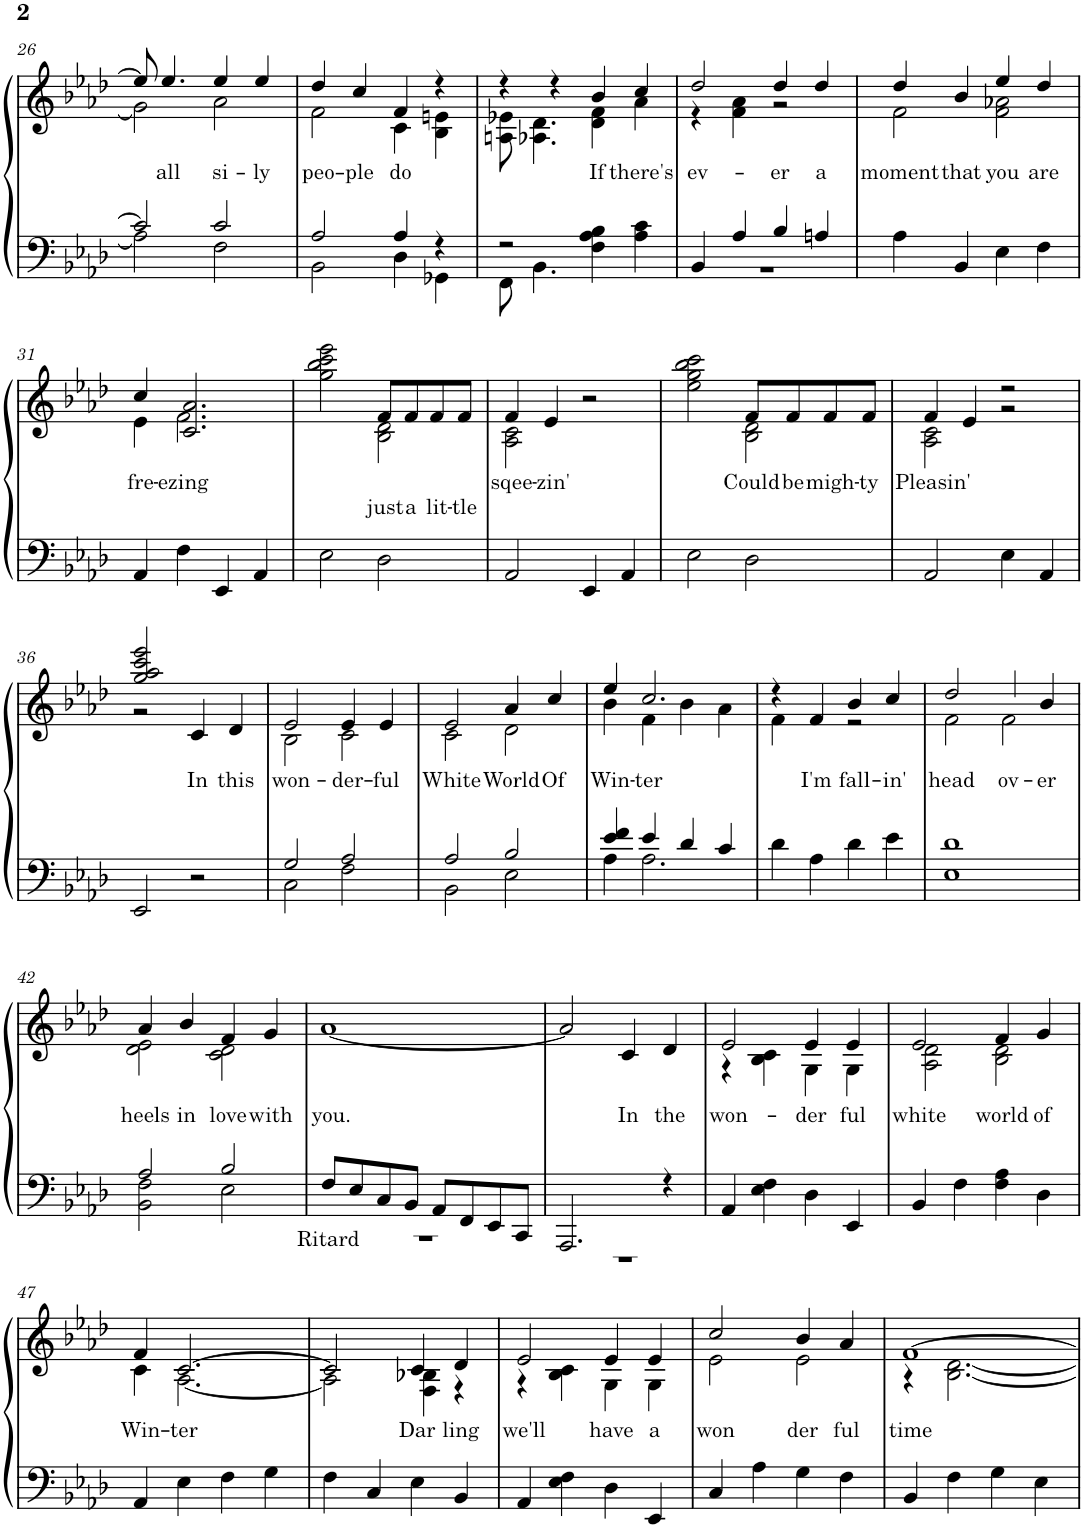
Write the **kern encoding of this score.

**kern	**text	**kern	**text	**text
*part1	*part1	*part1	*part1	*part1
*staff2	*staff2	*staff1	*staff1	*staff1
*I"Piano	*	*	*	*
*I'Pno.	*	*	*	*
!!LO:PB:g=z
*clefF4	*	*clefG2	*	*
*k[b-e-a-d-]	*	*k[b-e-a-d-]	*	*
*M4/4	*	*M4/4	*	*
=26	=26	=26	=26	=26
*^	*	*^	*	*
2c/]	2A-\]	.	8ee-/]	2g\]	.	.
!	!	!	!	!	!LO:LY:b	!
.	.	.	4.ee-/	.	all	.
!	!	!	!	!	!LO:LY:b	!
2c/	2F\	.	4ee-/	2a-\	si-	.
!	!	!	!	!	!LO:LY:b	!
.	.	.	4ee-/	.	-ly	.
=27	=27	=27	=27	=27	=27	=27
!	!	!	!	!	!LO:LY:b	!
2A-/	2BB-\	.	4dd-/	2f\	peo-	.
!	!	!	!	!	!LO:LY:b	!
.	.	.	4cc/	.	-ple	.
!	!	!	!	!	!LO:LY:b	!
4A-/	4D-\	.	4f/	4c\	do	.
4r	4GG-X\	.	4r	4B-\ 4en\	.	.
=28	=28	=28	=28	=28	=28	=28
2r	8FF\	.	4r	8An\ 8e-X\	.	.
.	4.BB-\	.	.	4.A-X\ 4.d-\	.	.
.	.	.	4r	.	.	.
!	!	!	!	!	!LO:LY:b	!
4F\ 4A-\ 4B-\	2ryy	.	4b-/	4d-\ 4f\	If	.
!	!	!	!	!	!LO:LY:b	!
4A-\ 4c\	.	.	4cc/	4a-\	there's	.
=29	=29	=29	=29	=29	=29	=29
!	!	!	!	!	!LO:LY:b	!
4BB-/	1r	.	2dd-/	4r	ev-	.
4A-/	.	.	.	4f\ 4a-\	.	.
!	!	!	!	!	!LO:LY:b	!
4B-/	.	.	4dd-/	2r	-er	.
!	!	!	!	!	!LO:LY:b	!
4An/	.	.	4dd-/	.	a	.
*v	*v	*	*	*	*	*
=30	=30	=30	=30	=30	=30
!	!	!	!	!LO:LY:b	!
4A-\	.	4dd-/	2f\	moment	.
!	!	!	!	!LO:LY:b	!
4BB-/	.	4b-/	.	that	.
!	!	!	!	!LO:LY:b	!
4E-\	.	4ee-/	2f\ 2a-X\	you	.
!	!	!	!	!LO:LY:b	!
4F\	.	4dd-/	.	are	.
!!LO:LB:g=z	!!
=31	=31	=31	=31	=31	=31
!	!	!	!	!LO:LY:b	!
4AA-/	.	4cc/	4e-\	fre-	.
!	!	!	!	!LO:LY:b	!
4F\	.	2.c/ 2.a-/	2.f\	-ezing	.
4EE-/	.	.	.	.	.
4AA-/	.	.	.	.	.
=32	=32	=32	=32	=32	=32
2E-\	.	2gg\ 2bb-\ 2ccc\ 2eee-\	2ryy	.	.
!	!	!	!	!	!LO:LY:b
2D-\	.	8f/L	2B-\ 2d-\	.	just
!	!	!	!	!	!LO:LY:b
.	.	8f/	.	.	a
!	!	!	!	!	!LO:LY:b
.	.	8f/	.	.	lit-
!	!	!	!	!	!LO:LY:b
.	.	8f/J	.	.	-tle
=33	=33	=33	=33	=33	=33
!	!	!	!	!LO:LY:b	!
2AA-/	.	4f/	2A-\ 2c\	sqee-	.
!	!	!	!	!LO:LY:b	!
.	.	4e-/	.	-zin'	.
4EE-/	.	2r	2ryy	.	.
4AA-/	.	.	.	.	.
=34	=34	=34	=34	=34	=34
2E-\	.	2ee-\ 2gg\ 2bb-\ 2ccc\	2ryy	.	.
!	!	!	!	!LO:LY:b	!
2D-\	.	8f/L	2B-\ 2d-\	Could	.
!	!	!	!	!LO:LY:b	!
.	.	8f/	.	be	.
!	!	!	!	!LO:LY:b	!
.	.	8f/	.	migh-	.
!	!	!	!	!LO:LY:b	!
.	.	8f/J	.	-ty	.
=35	=35	=35	=35	=35	=35
!	!	!	!	!LO:LY:b	!
2AA-/	.	4f/	2A-\ 2c\	Pleasin'	.
.	.	4e-/	.	.	.
4E-\	.	2r	2r	.	.
4AA-/	.	.	.	.	.
!!LO:LB:g=z	!!
=36	=36	=36	=36	=36	=36
2EE-/	.	2gg/ 2aa-/ 2ccc/ 2eee-/	2r	.	.
!	!	!	!	!LO:LY:b	!
2r	.	4c/	2ryy	In	.
!	!	!	!	!LO:LY:b	!
.	.	4d-/	.	this	.
=37	=37	=37	=37	=37	=37
*^	*	*	*	*	*
!	!	!	!	!	!LO:LY:b	!
2G/	2C\	.	2e-/	2B-\	won-	.
!	!	!	!	!	!LO:LY:b	!
2A-/	2F\	.	4e-/	2c\	-der-	.
!	!	!	!	!	!LO:LY:b	!
.	.	.	4e-/	.	-ful	.
=38	=38	=38	=38	=38	=38	=38
!	!	!	!	!	!LO:LY:b	!
2A-/	2BB-\	.	2e-/	2c\	White	.
!	!	!	!	!	!LO:LY:b	!
2B-/	2E-\	.	4a-/	2d-\	World	.
!	!	!	!	!	!LO:LY:b	!
.	.	.	4cc/	.	Of	.
=39	=39	=39	=39	=39	=39	=39
!	!	!	!	!	!LO:LY:b	!
4e-/ 4f/	4A-\	.	4ee-/	4b-\	Win-	.
!	!	!	!	!	!LO:LY:b	!
4e-/	2.A-\	.	2.cc/	4f\	-ter	.
4d-/	.	.	.	4b-\	.	.
4c/	.	.	.	4a-\	.	.
*v	*v	*	*	*	*	*
=40	=40	=40	=40	=40	=40
4d-\	.	4r	4f\	.	.
!	!	!	!	!LO:LY:b	!
4A-\	.	4f/	4ryy	I'm	.
!	!	!	!	!LO:LY:b	!
4d-\	.	4gg/	2r	fall-	.
!	!	!	!	!LO:LY:b	!
4e-\	.	4cc/	.	-in'	.
=41	=41	=41	=41	=41	=41
*^	*	*	*	*	*
!	!	!	!	!	!LO:LY:b	!
1d-	1E-	.	2dd-/	2f\	head	.
!	!	!	!	!	!LO:LY:b	!
.	.	.	4cc/	2f\	ov-	.
!	!	!	!	!	!LO:LY:b	!
.	.	.	4b-/	.	-er	.
!!LO:LB:g=z	!!
=42	=42	=42	=42	=42	=42	=42
!	!	!	!	!	!LO:LY:b	!
2A-/	2BB-\ 2F\	.	4a-/	2d-\ 2e-\	heels	.
!	!	!	!	!	!LO:LY:b	!
.	.	.	4b-/	.	in	.
!	!	!	!	!	!LO:LY:b	!
2B-/	2E-\	.	4f/	2c\ 2d-\	love	.
!	!	!	!	!	!LO:LY:b	!
.	.	.	4g/	.	with	.
*	*	*	*v	*v	*	*
=43	=43	=43	=43	=43	=43
!	!	!LO:LY:b	!	!LO:LY:b	!
8F/L	1r	Ritard	[1a-	you.	.
8E-/	.	.	.	.	.
8C/	.	.	.	.	.
8BB-/J	.	.	.	.	.
8AA-/L	.	.	.	.	.
8FF/	.	.	.	.	.
8EE-/	.	.	.	.	.
8CC/J	.	.	.	.	.
=44	=44	=44	=44	=44	=44
2.AAA-/	1r	.	2a-/]	.	.
!	!	!	!	!LO:LY:b	!
.	.	.	4c/	In	.
!	!	!	!	!LO:LY:b	!
4r	.	.	4d-/	the	.
*v	*v	*	*	*	*
=45	=45	=45	=45	=45
!	!	!	!LO:LY:b	!
*	*	*^	*	*
4AA-/	.	2e-/	4r	won-	.
4E-\ 4F\	.	.	4B-\ 4c\	.	.
!	!	!	!	!LO:LY:b	!
4D-\	.	4e-/	4G\	-der	.
!	!	!	!	!LO:LY:b	!
4EE-/	.	4e-/	4G\	ful	.
=46	=46	=46	=46	=46	=46
!	!	!	!	!LO:LY:b	!
4BB-/	.	2e-/	2A-\ 2d-\	white	.
4F\	.	.	.	.	.
!	!	!	!	!LO:LY:b	!
4F\ 4A-\	.	4f/	2B-\ 2d-\	world	.
!	!	!	!	!LO:LY:b	!
4D-\	.	4g/	.	of	.
!!LO:LB:g=z	!!
=47	=47	=47	=47	=47	=47
!	!	!	!	!LO:LY:b	!
4AA-/	.	4f/	4c\	Win-	.
!	!	!	!	!LO:LY:b	!
4E-\	.	[2.c/	[2.A-\	-ter	.
4F\	.	.	.	.	.
4G\	.	.	.	.	.
=48	=48	=48	=48	=48	=48
4F\	.	2c/]	2A-\]	.	.
4C/	.	.	.	.	.
!	!	!	!	!LO:LY:b	!
4E-\	.	4c/	4F\ 4B-X\	Dar	.
!	!	!	!	!LO:LY:b	!
4BB-/	.	4d-/	4r	ling	.
=49	=49	=49	=49	=49	=49
!	!	!	!	!LO:LY:b	!
4AA-/	.	2e-/	4r	we'll	.
4E-\ 4F\	.	.	4B-\ 4c\	.	.
!	!	!	!	!LO:LY:b	!
4D-\	.	4e-/	4G\	have	.
!	!	!	!	!LO:LY:b	!
4EE-/	.	4e-/	4G\	a	.
=50	=50	=50	=50	=50	=50
!	!	!	!	!LO:LY:b	!
4C/	.	2cc/	2e-\	won	.
4A-\	.	.	.	.	.
!	!	!	!	!LO:LY:b	!
4G\	.	4b-/	2e-\	der	.
!	!	!	!	!LO:LY:b	!
4F\	.	4a-/	.	ful	.
=51	=51	=51	=51	=51	=51
!	!	!	!	!LO:LY:b	!
4BB-/	.	[1f	4r	time	.
4F\	.	.	[2.B-\ [2.d-\	.	.
4G\	.	.	.	.	.
4E-\	.	.	.	.	.
*	*	*v	*v	*	*
=	=	=	=	=
*-	*-	*-	*-	*-
